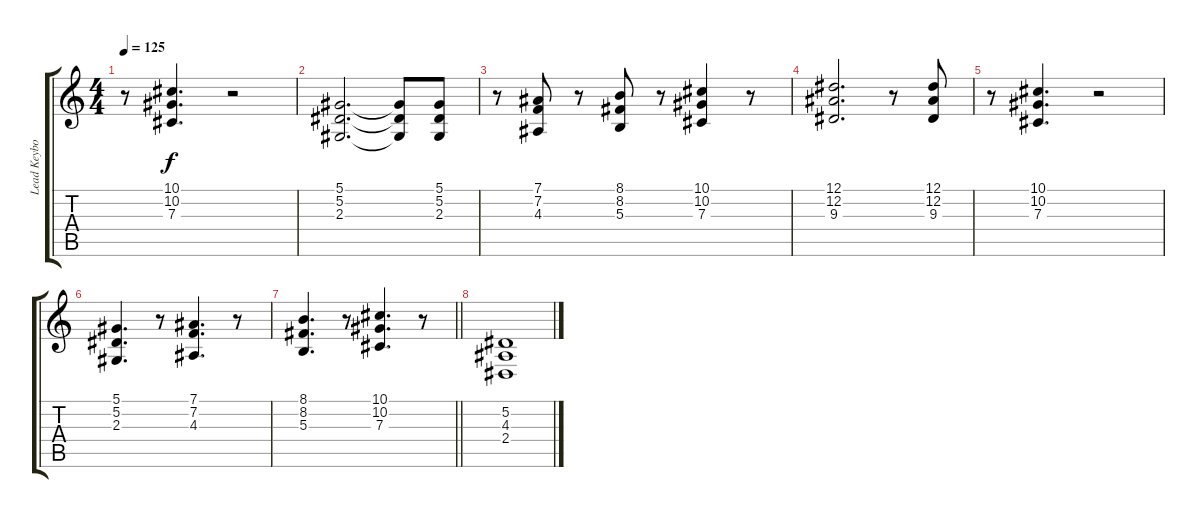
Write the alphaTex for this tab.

\track ("Lead Keyboards" "Lead Keybo") {instrument percussiveorgan}
\staff {score tabs}
\tuning (Eb4 Bb3 Gb3 Db3 Ab2 Eb2) {hide}
\ts (4 4)
\tempo 125
\clef g2
\ks c
r.8{dy f} (10.1 10.2 7.3).4{d} r.2 |
(5.1 5.2 2.3).2{d} (5.1{t} 5.2{t} 2.3{t}).8 (5.1 5.2 2.3).8 |
r.8 (7.1 7.2 4.3).8 r.8 (8.1 8.2 5.3).8 r.8 (10.1 10.2 7.3).4 r.8 |
(12.1 12.2 9.3).2{d} r.8 (12.1 12.2 9.3).8 |
r.8 (10.1 10.2 7.3).4{d} r.2 |
(5.1 5.2 2.3).4{d} r.8 (7.1 7.2 4.3).4{d} r.8 |
\barLineRight lightlight
(8.1 8.2 5.3).4{d} r.8 (10.1 10.2 7.3).4{d} r.8 |
(5.2 4.3 2.4).1
